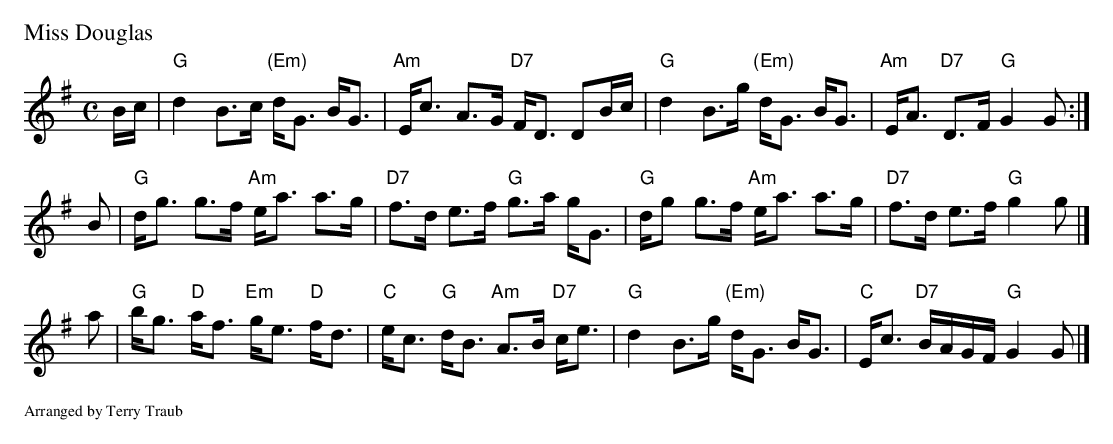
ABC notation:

X:1
P: Miss Douglas
M: C
L: 1/16
K: G
Bc \
| "G"d4 B3c "(Em)"dG3 BG3 | "Am"Ec3 A3G "D7"FD3  D2Bc \
| "G"d4 B3g "(Em)"dG3 BG3 | "Am"EA3 "D7"D3F "G"G4 G2 :|
B2 \
| "G"dg3 g3f "Am"ea3 a3g | "D7"f3d e3f "G"g3a gG3 \
| "G"dg2 g3f "Am"ea3 a3g | "D7"f3d e3f "G"g4  g2 |]
a2 \
| "G"bg3 "D"af3 "Em"ge3 "D"fd3 | "C"ec3 "G"dB3 "Am"A3B "D7"ce3 \
| "G"d4 B3g "(Em)"dG3 BG3 | "C"Ec3 "D7"BAGF "G"G4 G2 |]
